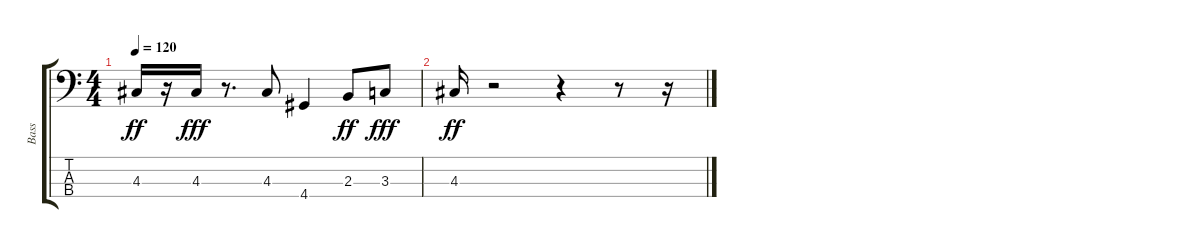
\track ("Bass" "Bass") {instrument fretlessbass}
\staff {score tabs}
\tuning (G2 D2 A1 E1) {hide}
\ts (4 4)
\tempo 120
\clef f4
\ks c
4.3.16{dy ff} r.16 4.3.16{dy fff} r.8{d} 4.3.8 4.4.4 2.3.8{dy ff} 3.3.8{dy fff} |
4.3.16{dy ff} r.2 r.4 r.8 r.16
